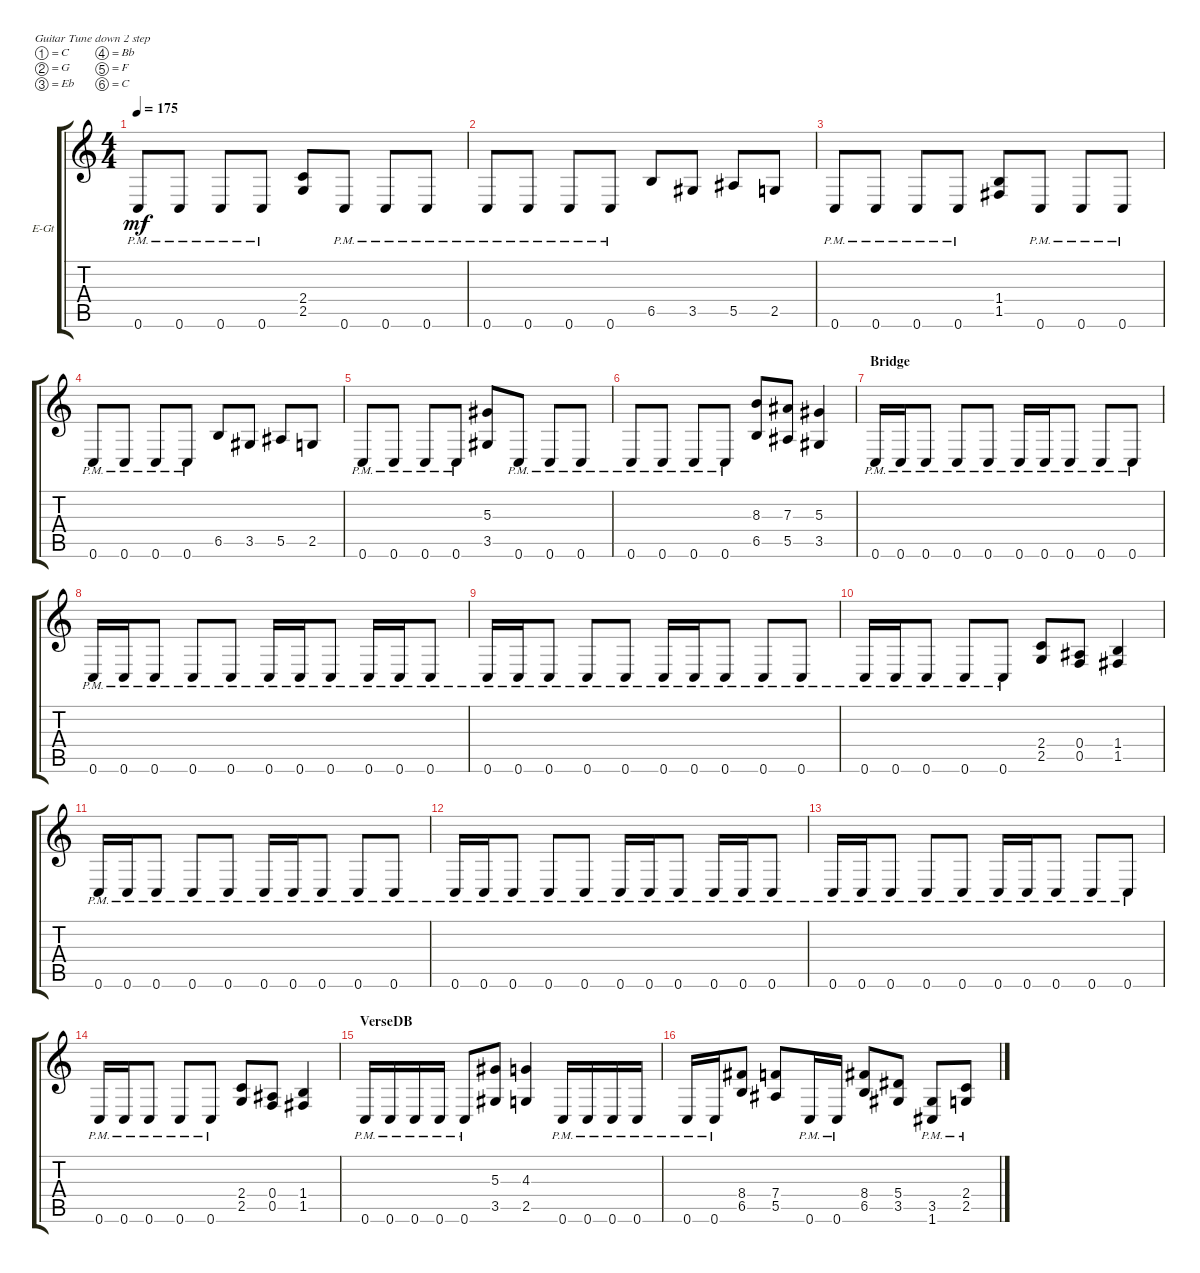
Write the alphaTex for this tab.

\defaultSystemsLayout 4
\bracketExtendMode groupsimilarinstruments
\firstSystemTrackNameOrientation horizontal
\otherSystemsTrackNameOrientation horizontal
\track ("Electric Guitar" "E-Gt") {instrument distortionguitar}
\staff {score tabs}
\tuning (C4 G3 Eb3 Bb2 F2 C2)
\ts (4 4)
\tempo 175
\clef g2
\scale
0.333333
\ks c
0.6{pm}.8{dy mf} 0.6{pm}.8 0.6{pm}.8 0.6{pm}.8 (2.5 2.4).8 0.6{pm}.8 0.6{pm}.8 0.6{pm}.8 |
\scale
0.333333 0.6{pm}.8 0.6{pm}.8 0.6{pm}.8 0.6{pm}.8 6.5.8 3.5.8 5.5.8 2.5.8 |
\scale
0.333333 0.6{pm}.8 0.6{pm}.8 0.6{pm}.8 0.6{pm}.8 (1.5 1.4).8 0.6{pm}.8 0.6{pm}.8 0.6{pm}.8 |
\scale
0.333333 0.6{pm}.8 0.6{pm}.8 0.6{pm}.8 0.6{pm}.8 6.5.8 3.5.8 5.5.8 2.5.8 |
\scale
0.333333 0.6{pm}.8 0.6{pm}.8 0.6{pm}.8 0.6{pm}.8 (3.5 5.3).8 0.6{pm}.8 0.6{pm}.8 0.6{pm}.8 |
\scale
0.333333 0.6{pm}.8 0.6{pm}.8 0.6{pm}.8 0.6{pm}.8 (6.5 8.3).8 (5.5 7.3).8 (3.5 5.3).4 |
\section ("" "Bridge")
\scale
0.333333 0.6{pm}.16 0.6{pm}.16 0.6{pm}.8 0.6{pm}.8 0.6{pm}.8 0.6{pm}.16 0.6{pm}.16 0.6{pm}.8 0.6{pm}.8 0.6{pm}.8 |
\scale
0.333333 0.6{pm}.16 0.6{pm}.16 0.6{pm}.8 0.6{pm}.8 0.6{pm}.8 0.6{pm}.16 0.6{pm}.16 0.6{pm}.8 0.6{pm}.16 0.6{pm}.16 0.6{pm}.8 |
\scale
0.333333 0.6{pm}.16 0.6{pm}.16 0.6{pm}.8 0.6{pm}.8 0.6{pm}.8 0.6{pm}.16 0.6{pm}.16 0.6{pm}.8 0.6{pm}.8 0.6{pm}.8 |
\scale
0.333333 0.6{pm}.16 0.6{pm}.16 0.6{pm}.8 0.6{pm}.8 0.6{pm}.8 (2.5 2.4).8 (0.5 0.4).8 (1.5 1.4).4 |
\scale
0.333333 0.6{pm}.16 0.6{pm}.16 0.6{pm}.8 0.6{pm}.8 0.6{pm}.8 0.6{pm}.16 0.6{pm}.16 0.6{pm}.8 0.6{pm}.8 0.6{pm}.8 |
\scale
0.333333 0.6{pm}.16 0.6{pm}.16 0.6{pm}.8 0.6{pm}.8 0.6{pm}.8 0.6{pm}.16 0.6{pm}.16 0.6{pm}.8 0.6{pm}.16 0.6{pm}.16 0.6{pm}.8 |
\scale
0.333333 0.6{pm}.16 0.6{pm}.16 0.6{pm}.8 0.6{pm}.8 0.6{pm}.8 0.6{pm}.16 0.6{pm}.16 0.6{pm}.8 0.6{pm}.8 0.6{pm}.8 |
\scale
0.333333 0.6{pm}.16 0.6{pm}.16 0.6{pm}.8 0.6{pm}.8 0.6{pm}.8 (2.5 2.4).8 (0.5 0.4).8 (1.5 1.4).4 |
\section ("" "VerseDB")
\scale
0.333333 0.6{pm}.16 0.6{pm}.16 0.6{pm}.16 0.6{pm}.16 0.6{pm}.8 (3.5 5.3).8 (2.5 4.3).4 0.6{pm}.16 0.6{pm}.16 0.6{pm}.16 0.6{pm}.16 |
\scale
0.333333 0.6{pm}.16 0.6{pm}.16 (6.5 8.4).8 (5.5 7.4).8 0.6{pm}.16 0.6{pm}.16 (6.5 8.4).8 (3.5 5.4).8 (1.6{pm} 3.5{pm}).8 (2.5{pm} 2.4{pm}).8
